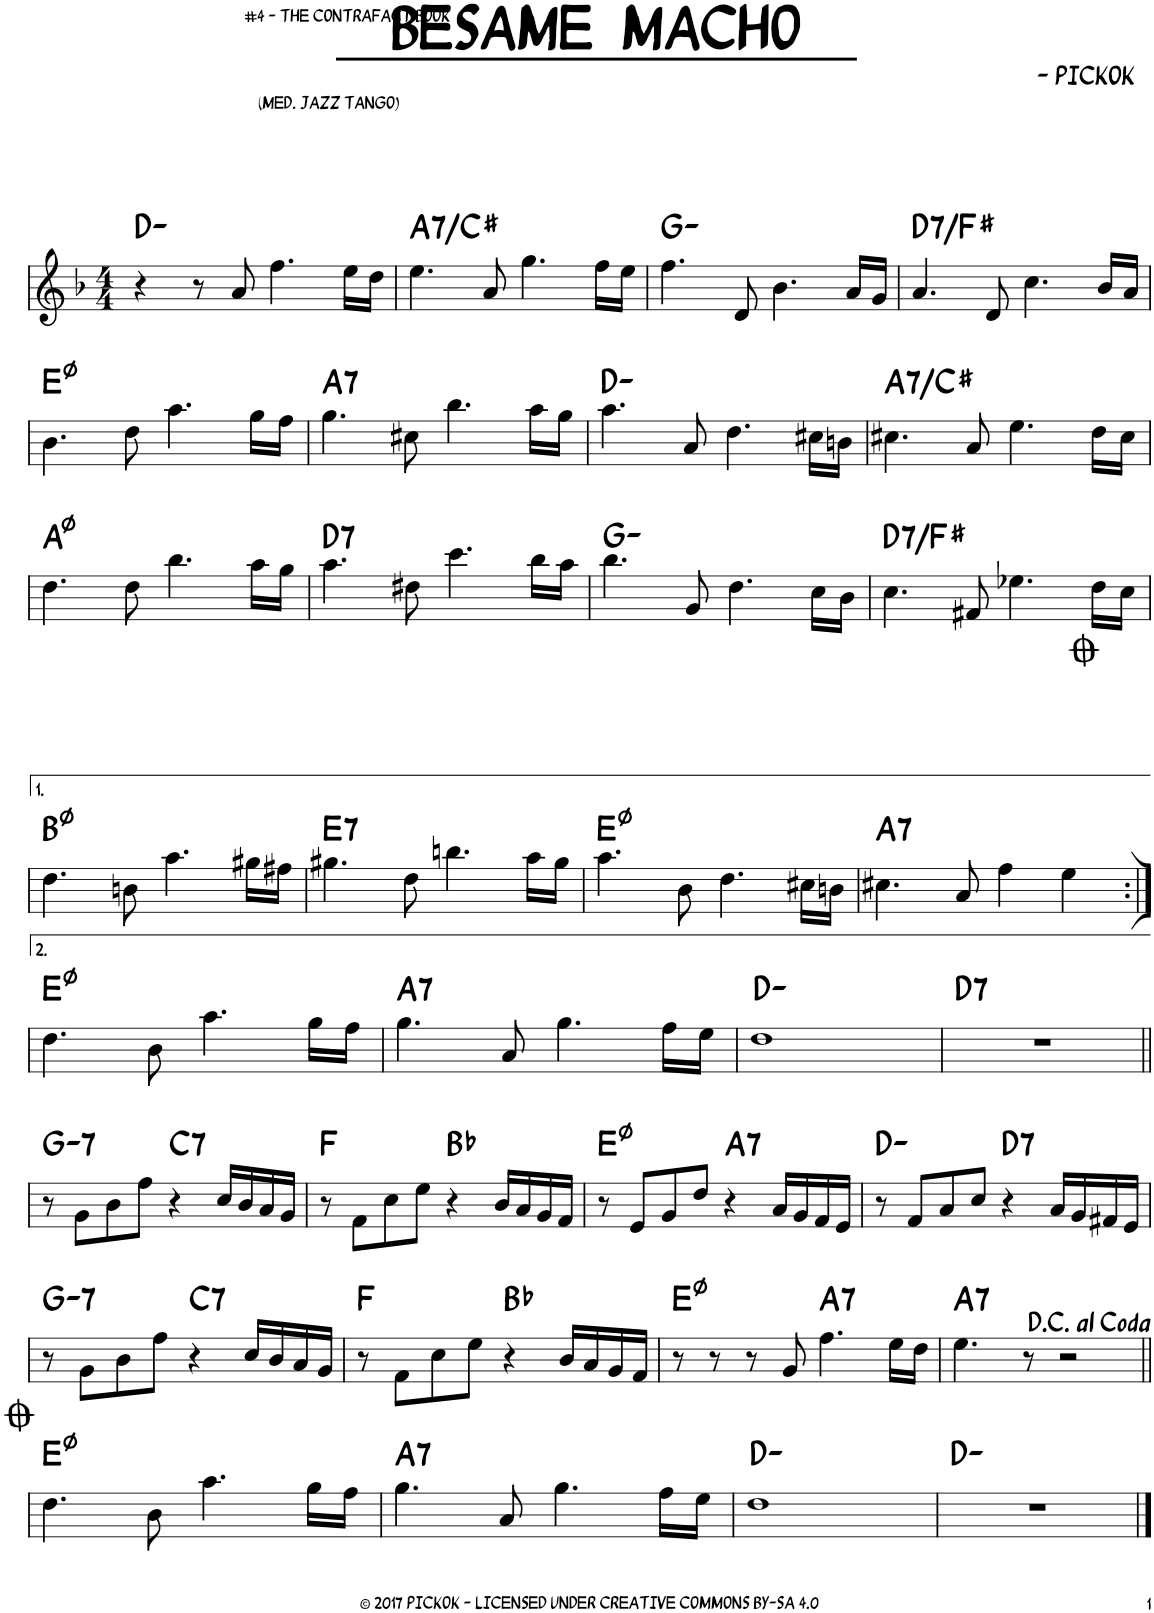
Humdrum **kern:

**kern	**harte
*part1	*part1
*staff1	*
*I"Piano	*
*I'Pno.	*
*clefG2	*
*k[b-]	*
*M4/4	*
=1	=1
4r	D:min
8r	.
8a/	.
4.ff\	.
16ee\LL	.
16dd\JJ	.
=2	=2
!	!LO:H:kt=7
4.ee\	A:7/3
8a/	.
4.gg\	.
16ff\LL	.
16ee\JJ	.
=3	=3
4.ff\	G:min
8d/	.
4.b-\	.
16a/LL	.
16g/JJ	.
=4	=4
!	!LO:H:kt=7
4.a/	D:7/3
8d/	.
4.cc\	.
16b-/LL	.
16a/JJ	.
!!LO:LB:g=z
=5	=5
4.b-\	E:hdim7
8dd\	.
4.aa\	.
16gg\LL	.
16ff\JJ	.
=6	=6
!	!LO:H:kt=7
4.gg\	A:7
8cc#X\	.
4.bb-\	.
16aa\LL	.
16gg\JJ	.
=7	=7
4.aa\	D:min
8a/	.
4.dd\	.
16cc#X\LL	.
16bn\JJ	.
=8	=8
!	!LO:H:kt=7
4.cc#X\	A:7/3
8a/	.
4.ee\	.
16dd\LL	.
16cc#\JJ	.
!!LO:LB:g=z
=9	=9
4.dd\	A:hdim7
8dd\	.
4.bb-\	.
16aa\LL	.
16gg\JJ	.
=10	=10
!	!LO:H:kt=7
4.aa\	D:7
8dd#X\	.
4.ccc\	.
16bb-\LL	.
16aa\JJ	.
=11	=11
4.bb-\	G:min
8g/	.
4.dd\	.
16cc\LL	.
16b-\JJ	.
=12	=12
!	!LO:H:kt=7
4.cc\	D:7/3
8f#X/	.
4.ee-X\	.
16dd\LL	.
16cc\JJ	.
!!LO:LB:g=z
=13	=13
4.dd\	B:hdim7
8bn\	.
4.aa\	.
16gg#X\LL	.
16ff#X\JJ	.
=14	=14
!	!LO:H:kt=7
4.gg#X\	E:7
8dd\	.
4.bbn\	.
16aa\LL	.
16gg#\JJ	.
=15	=15
4.aa\	E:hdim7
8b-\	.
4.dd\	.
16cc#X\LL	.
16bn\JJ	.
=16	=16
!	!LO:H:kt=7
4.cc#X\	A:7
8a/	.
4ff\	.
4ee\	.
!!LO:LB:g=z
=17:|!	=17:|!
4.dd\	E:hdim7
8b-\	.
4.aa\	.
16gg\LL	.
16ff\JJ	.
=18	=18
!	!LO:H:kt=7
4.gg\	A:7
8a/	.
4.gg\	.
16ff\LL	.
16ee\JJ	.
=19	=19
1dd	D:min
=20	=20
!	!LO:H:kt=7
1r	D:7
!!LO:LB:g=z
=21||	=21||
!	!LO:H:kt=7
8r	G:min7
8g\L	.
8b-\	.
8ff\J	.
!	!LO:H:kt=7
4r	C:7
16cc/LL	.
16b-/	.
16a/	.
16g/JJ	.
=22	=22
8r	F:maj
8f\L	.
8cc\	.
8ee\J	.
4r	Bb:maj
16b-/LL	.
16a/	.
16g/	.
16f/JJ	.
=23	=23
8r	E:hdim7
8e/L	.
8g/	.
8dd/J	.
!	!LO:H:kt=7
4r	A:7
16a/LL	.
16g/	.
16f/	.
16e/JJ	.
=24	=24
8r	D:min
8f/L	.
8a/	.
8cc/J	.
!	!LO:H:kt=7
4r	D:7
16a/LL	.
16g/	.
16f#X/	.
16e/JJ	.
!!LO:LB:g=z
=25	=25
!	!LO:H:kt=7
8r	G:min7
8g\L	.
8b-\	.
8ff\J	.
!	!LO:H:kt=7
4r	C:7
16cc/LL	.
16b-/	.
16a/	.
16g/JJ	.
=26	=26
8r	F:maj
8f\L	.
8cc\	.
8ee\J	.
4r	Bb:maj
16b-/LL	.
16a/	.
16g/	.
16f/JJ	.
=27	=27
8r	E:hdim7
8r	.
8r	.
8g/	.
!	!LO:H:kt=7
4.ff\	A:7
16ee\LL	.
16dd\JJ	.
=28	=28
!	!LO:H:kt=7
4.ee\	A:7
8r	.
2r	.
!!LO:LB:g=z
=29||	=29||
4.dd\	E:hdim7
8b-\	.
4.aa\	.
16gg\LL	.
16ff\JJ	.
=30	=30
!	!LO:H:kt=7
4.gg\	A:7
8a/	.
4.gg\	.
16ff\LL	.
16ee\JJ	.
=31	=31
1dd	D:min
=32	=32
1r	D:min
==	==
*-	*-
